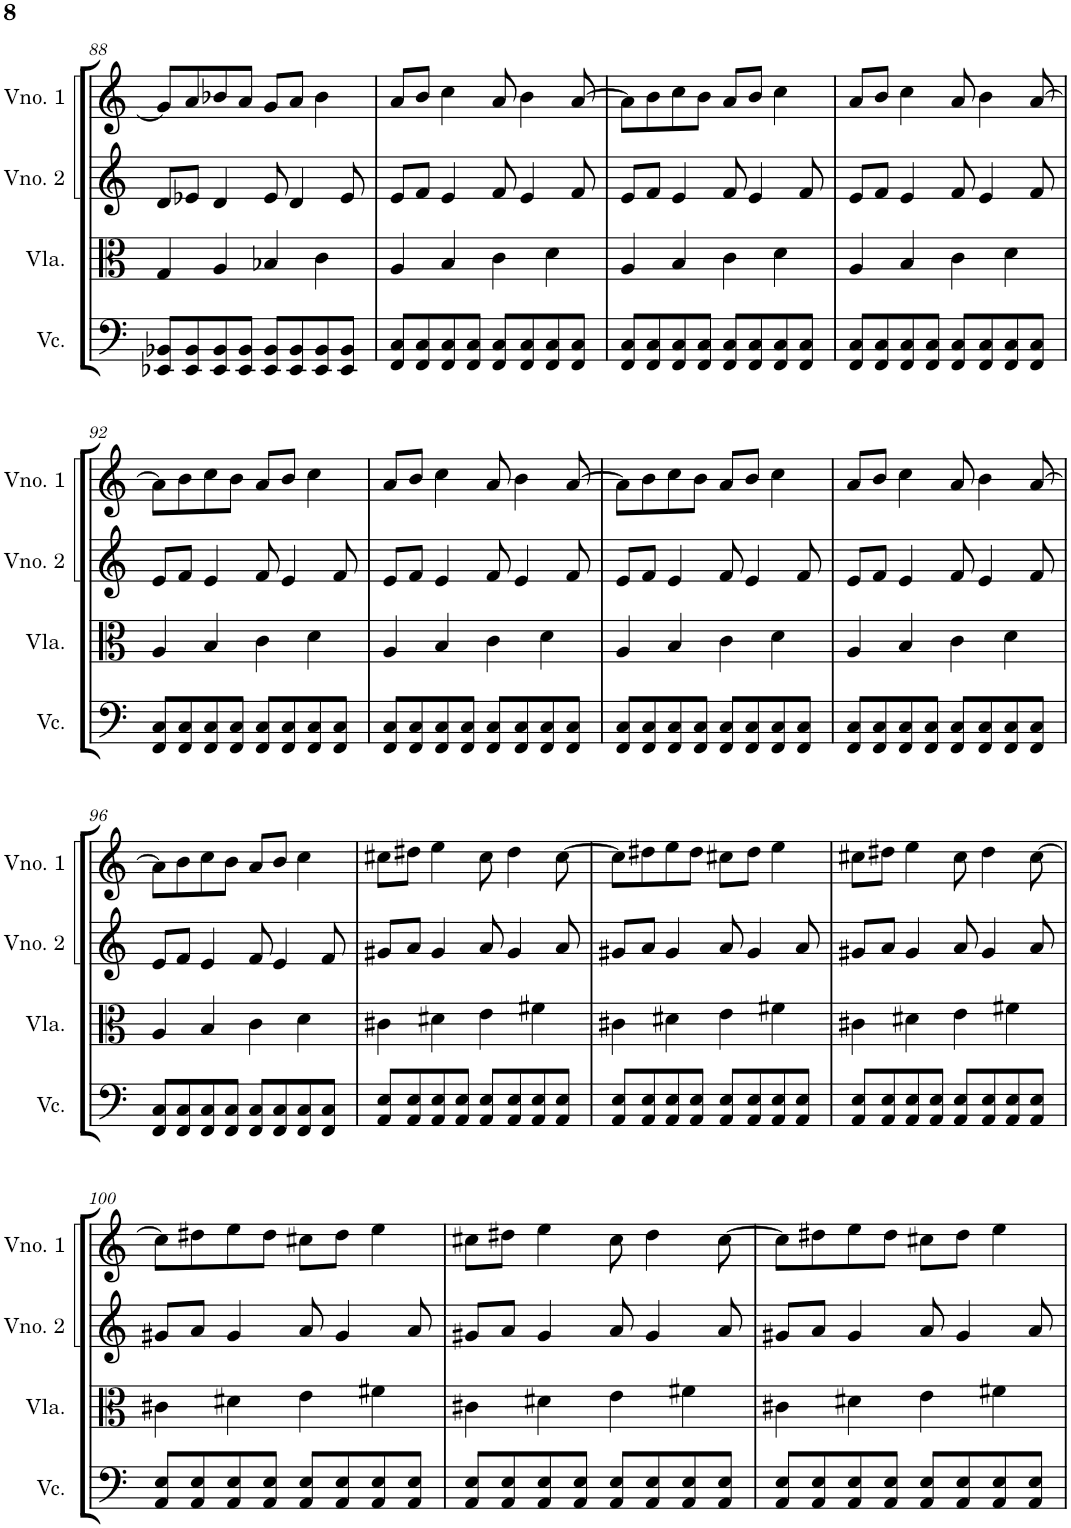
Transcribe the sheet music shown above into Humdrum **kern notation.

**kern	**kern	**kern	**kern
*part4	*part3	*part2	*part1
*staff4	*staff3	*staff2	*staff1
*I"Violoncelo	*I"Viola	*I"Violino 2	*I"Violino 1
*I'Vc.	*I'Vla.	*I'Vno. 2	*I'Vno. 1
!!LO:PB:g=z
*clefF4	*clefC3	*clefG2	*clefG2
*k[]	*k[]	*k[]	*k[]
*M4/4	*M4/4	*M4/4	*M4/4
=88	=88	=88	=88
8EE-X/ 8BB-X/L	4G/	8d/L	8g/L]
8EE-/ 8BB-/	.	8e-X/J	8a/
8EE-/ 8BB-/	4A/	4d/	8b-X/
8EE-/ 8BB-/J	.	.	8a/J
8EE-/ 8BB-/L	4B-X/	8e-/	8g/L
8EE-/ 8BB-/	.	4d/	8a/J
8EE-/ 8BB-/	4c\	.	4b-\
8EE-/ 8BB-/J	.	8e-/	.
=89	=89	=89	=89
8FF/ 8C/L	4A/	8e/L	8a/L
8FF/ 8C/	.	8f/J	8b/J
8FF/ 8C/	4B/	4e/	4cc\
8FF/ 8C/J	.	.	.
8FF/ 8C/L	4c\	8f/	8a/
8FF/ 8C/	.	4e/	4b\
8FF/ 8C/	4d\	.	.
8FF/ 8C/J	.	8f/	[8a/
=90	=90	=90	=90
8FF/ 8C/L	4A/	8e/L	8a\L]
8FF/ 8C/	.	8f/J	8b\
8FF/ 8C/	4B/	4e/	8cc\
8FF/ 8C/J	.	.	8b\J
8FF/ 8C/L	4c\	8f/	8a/L
8FF/ 8C/	.	4e/	8b/J
8FF/ 8C/	4d\	.	4cc\
8FF/ 8C/J	.	8f/	.
=91	=91	=91	=91
8FF/ 8C/L	4A/	8e/L	8a/L
8FF/ 8C/	.	8f/J	8b/J
8FF/ 8C/	4B/	4e/	4cc\
8FF/ 8C/J	.	.	.
8FF/ 8C/L	4c\	8f/	8a/
8FF/ 8C/	.	4e/	4b\
8FF/ 8C/	4d\	.	.
8FF/ 8C/J	.	8f/	[8a/
!!LO:LB:g=z
=92	=92	=92	=92
8FF/ 8C/L	4A/	8e/L	8a\L]
8FF/ 8C/	.	8f/J	8b\
8FF/ 8C/	4B/	4e/	8cc\
8FF/ 8C/J	.	.	8b\J
8FF/ 8C/L	4c\	8f/	8a/L
8FF/ 8C/	.	4e/	8b/J
8FF/ 8C/	4d\	.	4cc\
8FF/ 8C/J	.	8f/	.
=93	=93	=93	=93
8FF/ 8C/L	4A/	8e/L	8a/L
8FF/ 8C/	.	8f/J	8b/J
8FF/ 8C/	4B/	4e/	4cc\
8FF/ 8C/J	.	.	.
8FF/ 8C/L	4c\	8f/	8a/
8FF/ 8C/	.	4e/	4b\
8FF/ 8C/	4d\	.	.
8FF/ 8C/J	.	8f/	[8a/
=94	=94	=94	=94
8FF/ 8C/L	4A/	8e/L	8a\L]
8FF/ 8C/	.	8f/J	8b\
8FF/ 8C/	4B/	4e/	8cc\
8FF/ 8C/J	.	.	8b\J
8FF/ 8C/L	4c\	8f/	8a/L
8FF/ 8C/	.	4e/	8b/J
8FF/ 8C/	4d\	.	4cc\
8FF/ 8C/J	.	8f/	.
=95	=95	=95	=95
8FF/ 8C/L	4A/	8e/L	8a/L
8FF/ 8C/	.	8f/J	8b/J
8FF/ 8C/	4B/	4e/	4cc\
8FF/ 8C/J	.	.	.
8FF/ 8C/L	4c\	8f/	8a/
8FF/ 8C/	.	4e/	4b\
8FF/ 8C/	4d\	.	.
8FF/ 8C/J	.	8f/	[8a/
!!LO:LB:g=z
=96	=96	=96	=96
8FF/ 8C/L	4A/	8e/L	8a\L]
8FF/ 8C/	.	8f/J	8b\
8FF/ 8C/	4B/	4e/	8cc\
8FF/ 8C/J	.	.	8b\J
8FF/ 8C/L	4c\	8f/	8a/L
8FF/ 8C/	.	4e/	8b/J
8FF/ 8C/	4d\	.	4cc\
8FF/ 8C/J	.	8f/	.
=97	=97	=97	=97
8AA/ 8E/L	4c#X\	8g#X/L	8cc#X\L
8AA/ 8E/	.	8a/J	8dd#X\J
8AA/ 8E/	4d#X\	4g#/	4ee\
8AA/ 8E/J	.	.	.
8AA/ 8E/L	4e\	8a/	8cc#\
8AA/ 8E/	.	4g#/	4dd#\
8AA/ 8E/	4f#X\	.	.
8AA/ 8E/J	.	8a/	[8cc#\
=98	=98	=98	=98
8AA/ 8E/L	4c#X\	8g#X/L	8cc#\L]
8AA/ 8E/	.	8a/J	8dd#X\
8AA/ 8E/	4d#X\	4g#/	8ee\
8AA/ 8E/J	.	.	8dd#\J
8AA/ 8E/L	4e\	8a/	8cc#X\L
8AA/ 8E/	.	4g#/	8dd#\J
8AA/ 8E/	4f#X\	.	4ee\
8AA/ 8E/J	.	8a/	.
=99	=99	=99	=99
8AA/ 8E/L	4c#X\	8g#X/L	8cc#X\L
8AA/ 8E/	.	8a/J	8dd#X\J
8AA/ 8E/	4d#X\	4g#/	4ee\
8AA/ 8E/J	.	.	.
8AA/ 8E/L	4e\	8a/	8cc#\
8AA/ 8E/	.	4g#/	4dd#\
8AA/ 8E/	4f#X\	.	.
8AA/ 8E/J	.	8a/	[8cc#\
!!LO:LB:g=z
=100	=100	=100	=100
8AA/ 8E/L	4c#X\	8g#X/L	8cc#\L]
8AA/ 8E/	.	8a/J	8dd#X\
8AA/ 8E/	4d#X\	4g#/	8ee\
8AA/ 8E/J	.	.	8dd#\J
8AA/ 8E/L	4e\	8a/	8cc#X\L
8AA/ 8E/	.	4g#/	8dd#\J
8AA/ 8E/	4f#X\	.	4ee\
8AA/ 8E/J	.	8a/	.
=101	=101	=101	=101
8AA/ 8E/L	4c#X\	8g#X/L	8cc#X\L
8AA/ 8E/	.	8a/J	8dd#X\J
8AA/ 8E/	4d#X\	4g#/	4ee\
8AA/ 8E/J	.	.	.
8AA/ 8E/L	4e\	8a/	8cc#\
8AA/ 8E/	.	4g#/	4dd#\
8AA/ 8E/	4f#X\	.	.
8AA/ 8E/J	.	8a/	[8cc#\
=102	=102	=102	=102
8AA/ 8E/L	4c#X\	8g#X/L	8cc#\L]
8AA/ 8E/	.	8a/J	8dd#X\
8AA/ 8E/	4d#X\	4g#/	8ee\
8AA/ 8E/J	.	.	8dd#\J
8AA/ 8E/L	4e\	8a/	8cc#X\L
8AA/ 8E/	.	4g#/	8dd#\J
8AA/ 8E/	4f#X\	.	4ee\
8AA/ 8E/J	.	8a/	.
=	=	=	=
*-	*-	*-	*-
